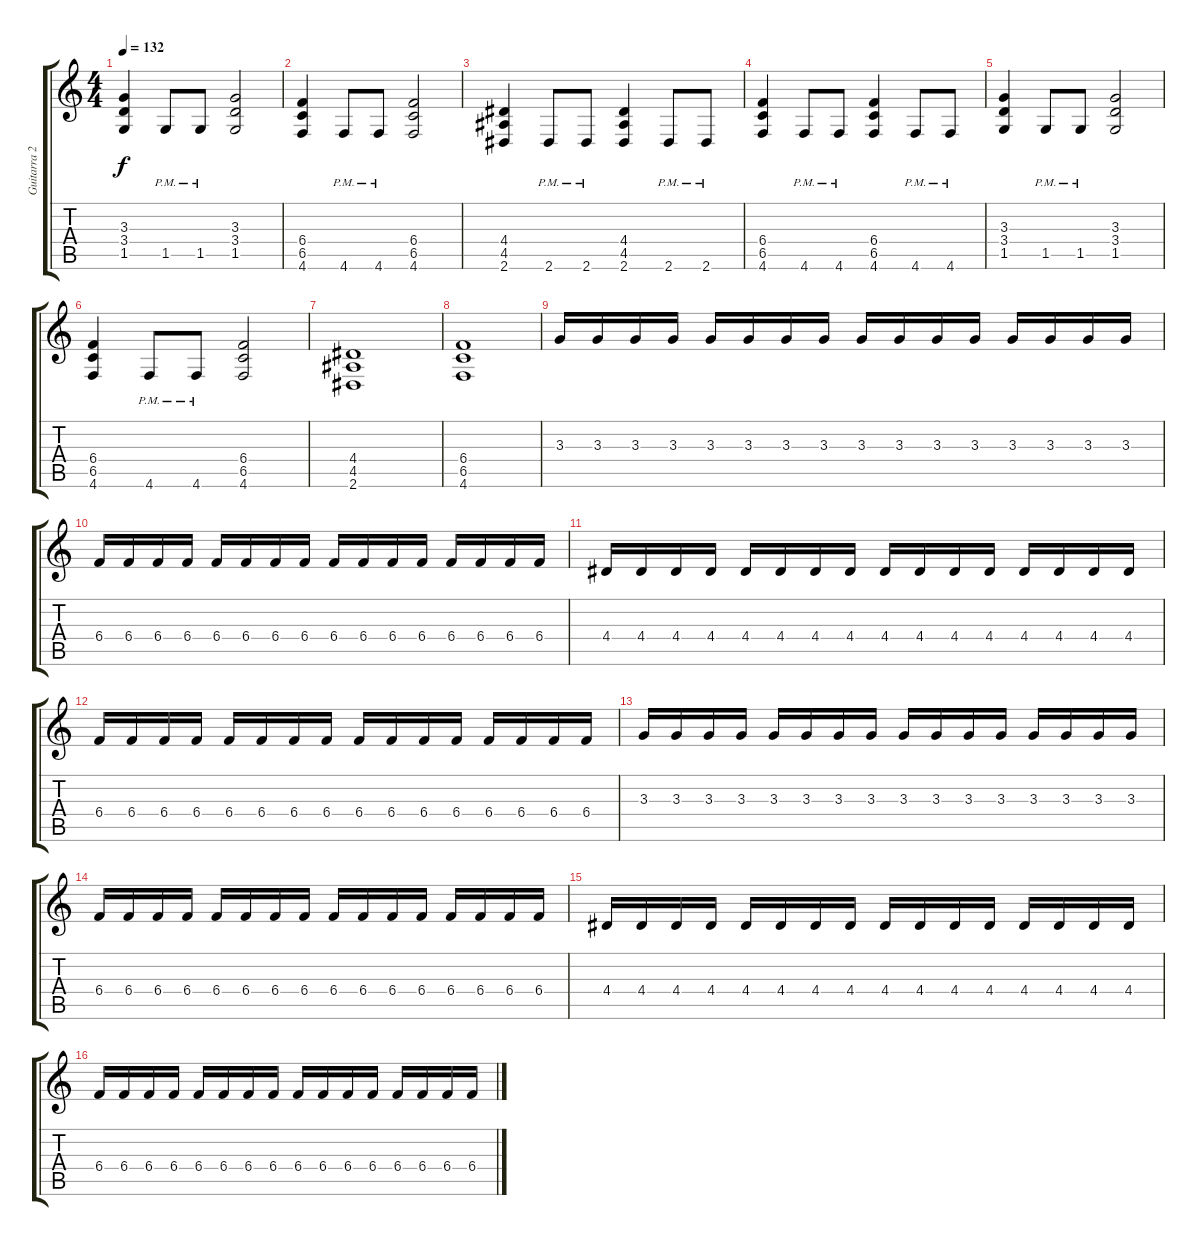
\track ("Guitarra 2" "Guitarra 2") {instrument overdrivenguitar}
\staff {score tabs}
\tuning (Db4 Ab3 E3 B2 Gb2 Db2) {hide}
\ts (4 4)
\tempo 132
\clef g2
\ks c
(3.3 3.4 1.5).4{dy f} 1.5{pm}.8 1.5{pm}.8 (3.3 3.4 1.5).2 |
(6.4 6.5 4.6).4 4.6{pm}.8 4.6{pm}.8 (6.4 6.5 4.6).2 |
(4.4 4.5 2.6).4 2.6{pm}.8 2.6{pm}.8 (4.4 4.5 2.6).4 2.6{pm}.8 2.6{pm}.8 |
(6.4 6.5 4.6).4 4.6{pm}.8 4.6{pm}.8 (6.4 6.5 4.6).4 4.6{pm}.8 4.6{pm}.8 |
(3.3 3.4 1.5).4 1.5{pm}.8 1.5{pm}.8 (3.3 3.4 1.5).2 |
(6.4 6.5 4.6).4 4.6{pm}.8 4.6{pm}.8 (6.4 6.5 4.6).2 |
(4.4 4.5 2.6).1 |
(6.4 6.5 4.6).1 |
3.3.16 3.3.16 3.3.16 3.3.16 3.3.16 3.3.16 3.3.16 3.3.16 3.3.16 3.3.16 3.3.16 3.3.16 3.3.16 3.3.16 3.3.16 3.3.16 |
6.4.16 6.4.16 6.4.16 6.4.16 6.4.16 6.4.16 6.4.16 6.4.16 6.4.16 6.4.16 6.4.16 6.4.16 6.4.16 6.4.16 6.4.16 6.4.16 |
4.4.16 4.4.16 4.4.16 4.4.16 4.4.16 4.4.16 4.4.16 4.4.16 4.4.16 4.4.16 4.4.16 4.4.16 4.4.16 4.4.16 4.4.16 4.4.16 |
6.4.16 6.4.16 6.4.16 6.4.16 6.4.16 6.4.16 6.4.16 6.4.16 6.4.16 6.4.16 6.4.16 6.4.16 6.4.16 6.4.16 6.4.16 6.4.16 |
3.3.16 3.3.16 3.3.16 3.3.16 3.3.16 3.3.16 3.3.16 3.3.16 3.3.16 3.3.16 3.3.16 3.3.16 3.3.16 3.3.16 3.3.16 3.3.16 |
6.4.16 6.4.16 6.4.16 6.4.16 6.4.16 6.4.16 6.4.16 6.4.16 6.4.16 6.4.16 6.4.16 6.4.16 6.4.16 6.4.16 6.4.16 6.4.16 |
4.4.16 4.4.16 4.4.16 4.4.16 4.4.16 4.4.16 4.4.16 4.4.16 4.4.16 4.4.16 4.4.16 4.4.16 4.4.16 4.4.16 4.4.16 4.4.16 |
6.4.16 6.4.16 6.4.16 6.4.16 6.4.16 6.4.16 6.4.16 6.4.16 6.4.16 6.4.16 6.4.16 6.4.16 6.4.16 6.4.16 6.4.16 6.4.16
